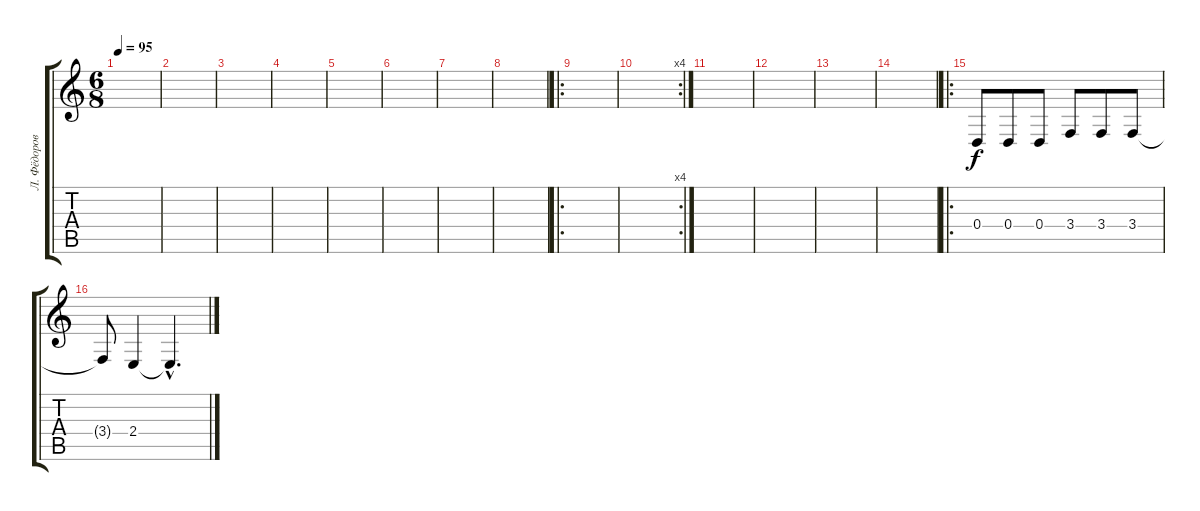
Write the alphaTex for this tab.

\track ("Л. Фёдоров" "Л. Фёдоров") {instrument violin}
\staff {score tabs}
\tuning (E4 B3 G3 D3 A2 E2) {hide}
\ts (6 8)
\tempo 95
\clef g2
\ks c
|
|
|
|
|
|
|
|
\ro
|
\rc 4
|
|
|
|
|
\ro
0.4.8 0.4.8 0.4.8 3.4.8 3.4.8 3.4.8 |
3.4{t}.8 2.4.4 2.4{hac t}.4{d}
